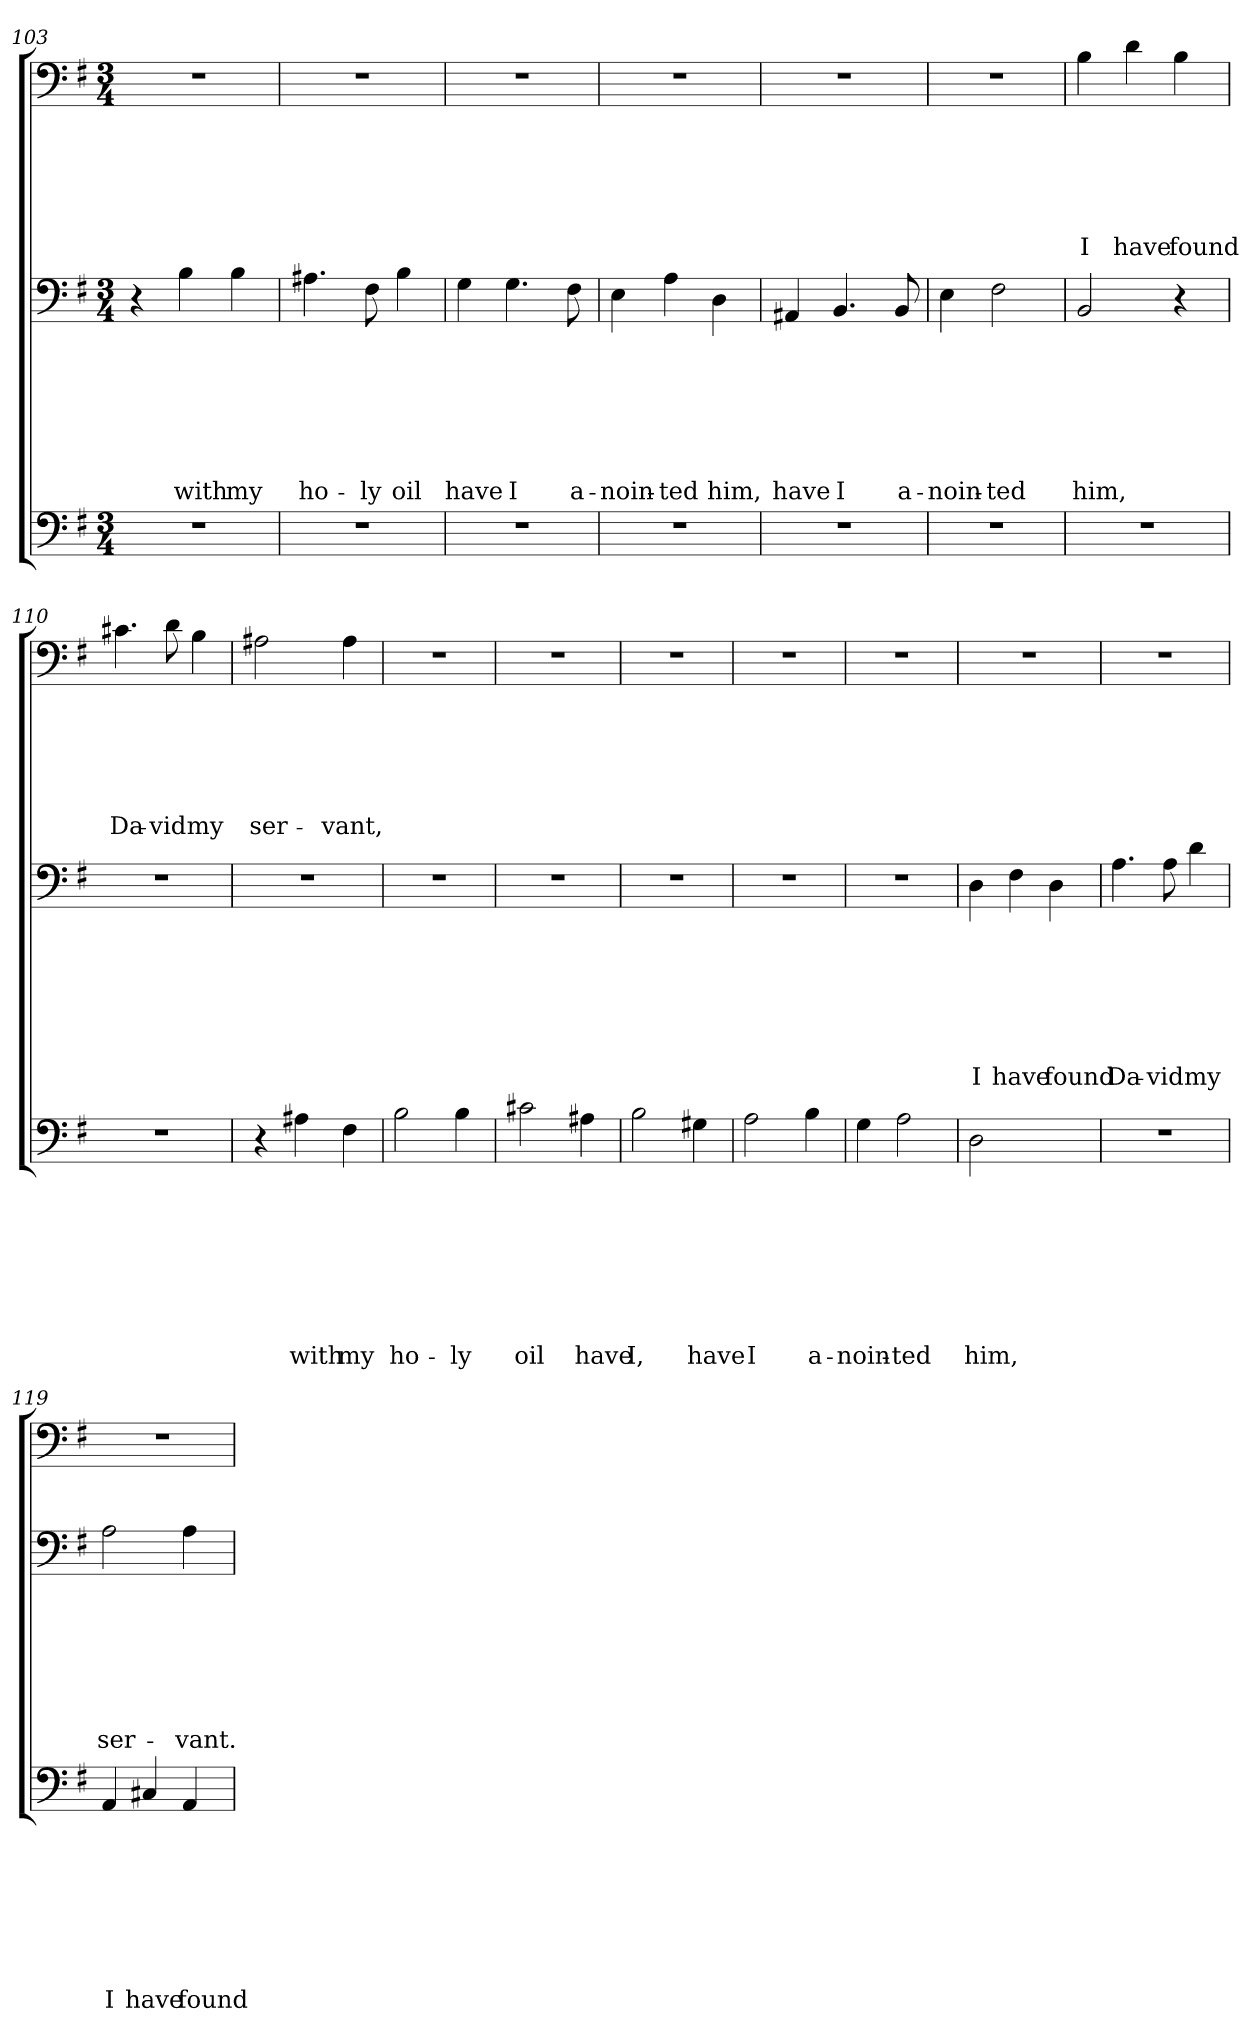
**kern	**text	**text	**text	**text	**text	**text	**text	**text	**kern	**text	**text	**text	**text	**text	**text	**text	**kern	**text	**text	**text	**text	**text	**text
*part3	*part3	*part3	*part3	*part3	*part3	*part3	*part3	*part3	*part2	*part2	*part2	*part2	*part2	*part2	*part2	*part2	*part1	*part1	*part1	*part1	*part1	*part1	*part1
*staff3	*staff3	*staff3	*staff3	*staff3	*staff3	*staff3	*staff3	*staff3	*staff2	*staff2	*staff2	*staff2	*staff2	*staff2	*staff2	*staff2	*staff1	*staff1	*staff1	*staff1	*staff1	*staff1	*staff1
*clefF4	*	*	*	*	*	*	*	*	*clefF4	*	*	*	*	*	*	*	*clefF4	*	*	*	*	*	*
*k[f#]	*	*	*	*	*	*	*	*	*k[f#]	*	*	*	*	*	*	*	*k[f#]	*	*	*	*	*	*
*G:	*	*	*	*	*	*	*	*	*G:	*	*	*	*	*	*	*	*G:	*	*	*	*	*	*
*M3/4	*	*	*	*	*	*	*	*	*M3/4	*	*	*	*	*	*	*	*M3/4	*	*	*	*	*	*
=103	=103	=103	=103	=103	=103	=103	=103	=103	=103	=103	=103	=103	=103	=103	=103	=103	=103	=103	=103	=103	=103	=103	=103
2.r	.	.	.	.	.	.	.	.	4r	.	.	.	.	.	.	.	2.r	.	.	.	.	.	.
!	!	!	!	!	!	!	!	!	!	!	!	!	!	!	!	!LO:LY:b	!	!	!	!	!	!	!
.	.	.	.	.	.	.	.	.	4B\	.	.	.	.	.	.	with	.	.	.	.	.	.	.
!	!	!	!	!	!	!	!	!	!	!	!	!	!	!	!	!LO:LY:b	!	!	!	!	!	!	!
.	.	.	.	.	.	.	.	.	4B\	.	.	.	.	.	.	my	.	.	.	.	.	.	.
=104	=104	=104	=104	=104	=104	=104	=104	=104	=104	=104	=104	=104	=104	=104	=104	=104	=104	=104	=104	=104	=104	=104	=104
!	!	!	!	!	!	!	!	!	!	!	!	!	!	!	!	!LO:LY:b	!	!	!	!	!	!	!
2.r	.	.	.	.	.	.	.	.	4.A#X\	.	.	.	.	.	.	ho-	2.r	.	.	.	.	.	.
!	!	!	!	!	!	!	!	!	!	!	!	!	!	!	!	!LO:LY:b	!	!	!	!	!	!	!
.	.	.	.	.	.	.	.	.	8F#\	.	.	.	.	.	.	-ly	.	.	.	.	.	.	.
!	!	!	!	!	!	!	!	!	!	!	!	!	!	!	!	!LO:LY:b	!	!	!	!	!	!	!
.	.	.	.	.	.	.	.	.	4B\	.	.	.	.	.	.	oil	.	.	.	.	.	.	.
!!LO:LB:g=z
=105	=105	=105	=105	=105	=105	=105	=105	=105	=105	=105	=105	=105	=105	=105	=105	=105	=105	=105	=105	=105	=105	=105	=105
!	!	!	!	!	!	!	!	!	!	!	!	!	!	!	!	!LO:LY:b	!	!	!	!	!	!	!
2.r	.	.	.	.	.	.	.	.	4G\	.	.	.	.	.	.	have	2.r	.	.	.	.	.	.
!	!	!	!	!	!	!	!	!	!	!	!	!	!	!	!	!LO:LY:b	!	!	!	!	!	!	!
.	.	.	.	.	.	.	.	.	4.G\	.	.	.	.	.	.	I	.	.	.	.	.	.	.
!	!	!	!	!	!	!	!	!	!	!	!	!	!	!	!	!LO:LY:b	!	!	!	!	!	!	!
.	.	.	.	.	.	.	.	.	8F#\	.	.	.	.	.	.	a-	.	.	.	.	.	.	.
=106	=106	=106	=106	=106	=106	=106	=106	=106	=106	=106	=106	=106	=106	=106	=106	=106	=106	=106	=106	=106	=106	=106	=106
!	!	!	!	!	!	!	!	!	!	!	!	!	!	!	!	!LO:LY:b	!	!	!	!	!	!	!
2.r	.	.	.	.	.	.	.	.	4E\	.	.	.	.	.	.	-noin-	2.r	.	.	.	.	.	.
!	!	!	!	!	!	!	!	!	!	!	!	!	!	!	!	!LO:LY:b	!	!	!	!	!	!	!
.	.	.	.	.	.	.	.	.	4A\	.	.	.	.	.	.	-ted	.	.	.	.	.	.	.
!	!	!	!	!	!	!	!	!	!	!	!	!	!	!	!	!LO:LY:b	!	!	!	!	!	!	!
.	.	.	.	.	.	.	.	.	4D\	.	.	.	.	.	.	him,	.	.	.	.	.	.	.
=107	=107	=107	=107	=107	=107	=107	=107	=107	=107	=107	=107	=107	=107	=107	=107	=107	=107	=107	=107	=107	=107	=107	=107
!	!	!	!	!	!	!	!	!	!	!	!	!	!	!	!	!LO:LY:b	!	!	!	!	!	!	!
2.r	.	.	.	.	.	.	.	.	4AA#X/	.	.	.	.	.	.	have	2.r	.	.	.	.	.	.
!	!	!	!	!	!	!	!	!	!	!	!	!	!	!	!	!LO:LY:b	!	!	!	!	!	!	!
.	.	.	.	.	.	.	.	.	4.BB/	.	.	.	.	.	.	I	.	.	.	.	.	.	.
!	!	!	!	!	!	!	!	!	!	!	!	!	!	!	!	!LO:LY:b	!	!	!	!	!	!	!
.	.	.	.	.	.	.	.	.	8BB/	.	.	.	.	.	.	a-	.	.	.	.	.	.	.
=108	=108	=108	=108	=108	=108	=108	=108	=108	=108	=108	=108	=108	=108	=108	=108	=108	=108	=108	=108	=108	=108	=108	=108
!	!	!	!	!	!	!	!	!	!	!	!	!	!	!	!	!LO:LY:b	!	!	!	!	!	!	!
2.r	.	.	.	.	.	.	.	.	4E\	.	.	.	.	.	.	-noin-	2.r	.	.	.	.	.	.
!	!	!	!	!	!	!	!	!	!	!	!	!	!	!	!	!LO:LY:b	!	!	!	!	!	!	!
.	.	.	.	.	.	.	.	.	2F#\	.	.	.	.	.	.	-ted	.	.	.	.	.	.	.
=109	=109	=109	=109	=109	=109	=109	=109	=109	=109	=109	=109	=109	=109	=109	=109	=109	=109	=109	=109	=109	=109	=109	=109
!	!	!	!	!	!	!	!	!	!	!	!	!	!	!	!	!LO:LY:b	!	!	!	!	!	!	!LO:LY:b
2.r	.	.	.	.	.	.	.	.	2BB/	.	.	.	.	.	.	him,	4B\	.	.	.	.	.	I
!	!	!	!	!	!	!	!	!	!	!	!	!	!	!	!	!	!	!	!	!	!	!	!LO:LY:b
.	.	.	.	.	.	.	.	.	.	.	.	.	.	.	.	.	4d\	.	.	.	.	.	have
!	!	!	!	!	!	!	!	!	!	!	!	!	!	!	!	!	!	!	!	!	!	!	!LO:LY:b
.	.	.	.	.	.	.	.	.	4r	.	.	.	.	.	.	.	4B\	.	.	.	.	.	found
=110	=110	=110	=110	=110	=110	=110	=110	=110	=110	=110	=110	=110	=110	=110	=110	=110	=110	=110	=110	=110	=110	=110	=110
!	!	!	!	!	!	!	!	!	!	!	!	!	!	!	!	!	!	!	!	!	!	!	!LO:LY:b
2.r	.	.	.	.	.	.	.	.	2.r	.	.	.	.	.	.	.	4.c#X\	.	.	.	.	.	Da-
!	!	!	!	!	!	!	!	!	!	!	!	!	!	!	!	!	!	!	!	!	!	!	!LO:LY:b
.	.	.	.	.	.	.	.	.	.	.	.	.	.	.	.	.	8d\	.	.	.	.	.	-vid
!	!	!	!	!	!	!	!	!	!	!	!	!	!	!	!	!	!	!	!	!	!	!	!LO:LY:b
.	.	.	.	.	.	.	.	.	.	.	.	.	.	.	.	.	4B\	.	.	.	.	.	my
=111	=111	=111	=111	=111	=111	=111	=111	=111	=111	=111	=111	=111	=111	=111	=111	=111	=111	=111	=111	=111	=111	=111	=111
!	!	!	!	!	!	!	!	!	!	!	!	!	!	!	!	!	!	!	!	!	!	!	!LO:LY:b
4r	.	.	.	.	.	.	.	.	2.r	.	.	.	.	.	.	.	2A#X\	.	.	.	.	.	ser-
!	!	!	!	!	!	!	!	!LO:LY:b	!	!	!	!	!	!	!	!	!	!	!	!	!	!	!
4A#X\	.	.	.	.	.	.	.	with	.	.	.	.	.	.	.	.	.	.	.	.	.	.	.
!	!	!	!	!	!	!	!	!LO:LY:b	!	!	!	!	!	!	!	!	!	!	!	!	!	!	!LO:LY:b
4F#\	.	.	.	.	.	.	.	my	.	.	.	.	.	.	.	.	4A#\	.	.	.	.	.	-vant,
=112	=112	=112	=112	=112	=112	=112	=112	=112	=112	=112	=112	=112	=112	=112	=112	=112	=112	=112	=112	=112	=112	=112	=112
!	!	!	!	!	!	!	!	!LO:LY:b	!	!	!	!	!	!	!	!	!	!	!	!	!	!	!
2B\	.	.	.	.	.	.	.	ho-	2.r	.	.	.	.	.	.	.	2.r	.	.	.	.	.	.
!	!	!	!	!	!	!	!	!LO:LY:b	!	!	!	!	!	!	!	!	!	!	!	!	!	!	!
4B\	.	.	.	.	.	.	.	-ly	.	.	.	.	.	.	.	.	.	.	.	.	.	.	.
!!LO:LB:g=z
=113	=113	=113	=113	=113	=113	=113	=113	=113	=113	=113	=113	=113	=113	=113	=113	=113	=113	=113	=113	=113	=113	=113	=113
!	!	!	!	!	!	!	!	!LO:LY:b	!	!	!	!	!	!	!	!	!	!	!	!	!	!	!
2c#X\	.	.	.	.	.	.	.	oil	2.r	.	.	.	.	.	.	.	2.r	.	.	.	.	.	.
!	!	!	!	!	!	!	!	!LO:LY:b	!	!	!	!	!	!	!	!	!	!	!	!	!	!	!
4A#X\	.	.	.	.	.	.	.	have	.	.	.	.	.	.	.	.	.	.	.	.	.	.	.
=114	=114	=114	=114	=114	=114	=114	=114	=114	=114	=114	=114	=114	=114	=114	=114	=114	=114	=114	=114	=114	=114	=114	=114
!	!	!	!	!	!	!	!	!LO:LY:b	!	!	!	!	!	!	!	!	!	!	!	!	!	!	!
2B\	.	.	.	.	.	.	.	I,	2.r	.	.	.	.	.	.	.	2.r	.	.	.	.	.	.
!	!	!	!	!	!	!	!	!LO:LY:b	!	!	!	!	!	!	!	!	!	!	!	!	!	!	!
4G#X\	.	.	.	.	.	.	.	have	.	.	.	.	.	.	.	.	.	.	.	.	.	.	.
=115	=115	=115	=115	=115	=115	=115	=115	=115	=115	=115	=115	=115	=115	=115	=115	=115	=115	=115	=115	=115	=115	=115	=115
!	!	!	!	!	!	!	!	!LO:LY:b	!	!	!	!	!	!	!	!	!	!	!	!	!	!	!
2A\	.	.	.	.	.	.	.	I	2.r	.	.	.	.	.	.	.	2.r	.	.	.	.	.	.
!	!	!	!	!	!	!	!	!LO:LY:b	!	!	!	!	!	!	!	!	!	!	!	!	!	!	!
4B\	.	.	.	.	.	.	.	a-	.	.	.	.	.	.	.	.	.	.	.	.	.	.	.
=116	=116	=116	=116	=116	=116	=116	=116	=116	=116	=116	=116	=116	=116	=116	=116	=116	=116	=116	=116	=116	=116	=116	=116
!	!	!	!	!	!	!	!	!LO:LY:b	!	!	!	!	!	!	!	!	!	!	!	!	!	!	!
4G\	.	.	.	.	.	.	.	-noin-	2.r	.	.	.	.	.	.	.	2.r	.	.	.	.	.	.
!	!	!	!	!	!	!	!	!LO:LY:b	!	!	!	!	!	!	!	!	!	!	!	!	!	!	!
2A\	.	.	.	.	.	.	.	-ted	.	.	.	.	.	.	.	.	.	.	.	.	.	.	.
=117	=117	=117	=117	=117	=117	=117	=117	=117	=117	=117	=117	=117	=117	=117	=117	=117	=117	=117	=117	=117	=117	=117	=117
!	!	!	!	!	!	!	!	!LO:LY:b	!	!	!	!	!	!	!	!LO:LY:b	!	!	!	!	!	!	!
2D\	.	.	.	.	.	.	.	him,	4D\	.	.	.	.	.	.	I	2.r	.	.	.	.	.	.
!	!	!	!	!	!	!	!	!	!	!	!	!	!	!	!	!LO:LY:b	!	!	!	!	!	!	!
.	.	.	.	.	.	.	.	.	4F#\	.	.	.	.	.	.	have	.	.	.	.	.	.	.
!	!	!	!	!	!	!	!	!	!	!	!	!	!	!	!	!LO:LY:b	!	!	!	!	!	!	!
4ryy	.	.	.	.	.	.	.	.	4D\	.	.	.	.	.	.	found	.	.	.	.	.	.	.
=118	=118	=118	=118	=118	=118	=118	=118	=118	=118	=118	=118	=118	=118	=118	=118	=118	=118	=118	=118	=118	=118	=118	=118
!	!	!	!	!	!	!	!	!	!	!	!	!	!	!	!	!LO:LY:b	!	!	!	!	!	!	!
2.r	.	.	.	.	.	.	.	.	4.A\	.	.	.	.	.	.	Da-	2.r	.	.	.	.	.	.
!	!	!	!	!	!	!	!	!	!	!	!	!	!	!	!	!LO:LY:b	!	!	!	!	!	!	!
.	.	.	.	.	.	.	.	.	8A\	.	.	.	.	.	.	-vid	.	.	.	.	.	.	.
!	!	!	!	!	!	!	!	!	!	!	!	!	!	!	!	!LO:LY:b	!	!	!	!	!	!	!
.	.	.	.	.	.	.	.	.	4d\	.	.	.	.	.	.	my	.	.	.	.	.	.	.
=119	=119	=119	=119	=119	=119	=119	=119	=119	=119	=119	=119	=119	=119	=119	=119	=119	=119	=119	=119	=119	=119	=119	=119
!	!	!	!	!	!	!	!	!LO:LY:b	!	!	!	!	!	!	!	!LO:LY:b	!	!	!	!	!	!	!
4AA/	.	.	.	.	.	.	.	I	2A\	.	.	.	.	.	.	ser-	2.r	.	.	.	.	.	.
!	!	!	!	!	!	!	!	!LO:LY:b	!	!	!	!	!	!	!	!	!	!	!	!	!	!	!
4C#X/	.	.	.	.	.	.	.	have	.	.	.	.	.	.	.	.	.	.	.	.	.	.	.
!	!	!	!	!	!	!	!	!LO:LY:b	!	!	!	!	!	!	!	!LO:LY:b	!	!	!	!	!	!	!
4AA/	.	.	.	.	.	.	.	found	4A\	.	.	.	.	.	.	-vant.	.	.	.	.	.	.	.
=	=	=	=	=	=	=	=	=	=	=	=	=	=	=	=	=	=	=	=	=	=	=	=
*-	*-	*-	*-	*-	*-	*-	*-	*-	*-	*-	*-	*-	*-	*-	*-	*-	*-	*-	*-	*-	*-	*-	*-
